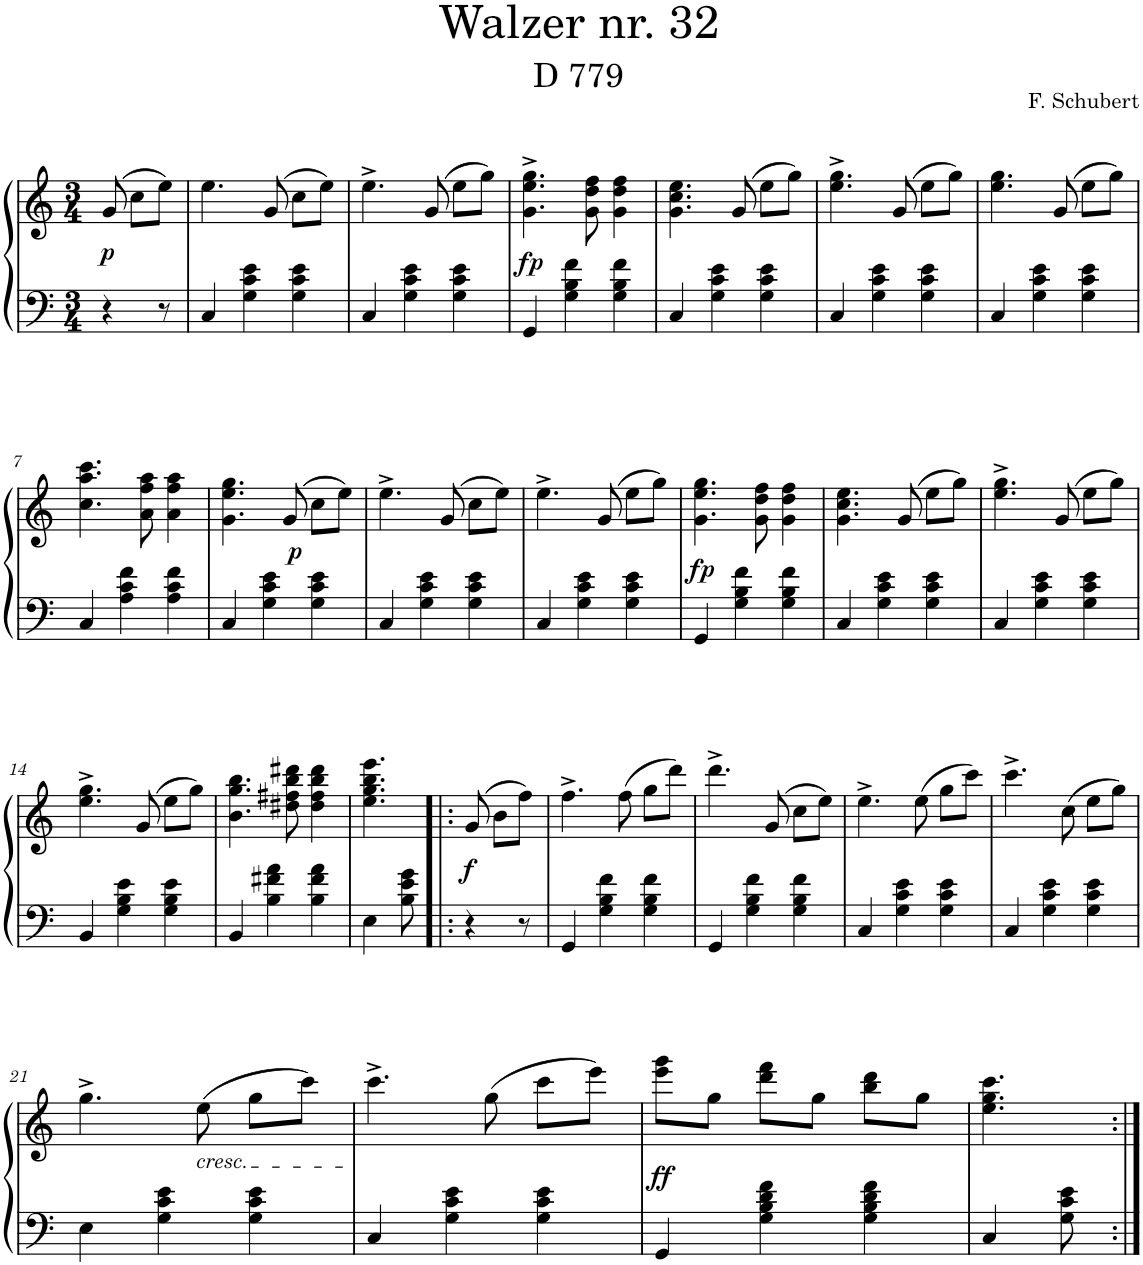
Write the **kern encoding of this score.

**kern	**kern	**dynam
*part1	*part1	*part1
*staff2	*staff1	*staff1/2
*I"Piano	*	*
*I'Pno.	*	*
*clefF4	*clefG2	*
*k[]	*k[]	*
*M3/4	*M3/4	*
=	=	=
!	!	!LO:DY:b
4r	(8g/	p
.	8cc\L	.
8r	8ee\J)	.
=1	=1	=1
4C/	4.ee\	.
4G\ 4c\ 4e\	.	.
.	(8g/	.
4G\ 4c\ 4e\	8cc\L	.
.	8ee\J)	.
=2	=2	=2
4C/	4.ee^\	.
4G\ 4c\ 4e\	.	.
.	(8g/	.
4G\ 4c\ 4e\	8ee\L	.
.	8gg\J)	.
=3	=3	=3
!	!	!LO:DY:b
4GG/	4.g\^ 4.ee\^ 4.gg\^	fp
4G\ 4B\ 4f\	.	.
.	8g\ 8dd\ 8ff\	.
4G\ 4B\ 4f\	4g\ 4dd\ 4ff\	.
=4	=4	=4
4C/	4.g\ 4.cc\ 4.ee\	.
4G\ 4c\ 4e\	.	.
.	(8g/	.
4G\ 4c\ 4e\	8ee\L	.
.	8gg\J)	.
=5	=5	=5
4C/	4.ee\^ 4.gg\^	.
4G\ 4c\ 4e\	.	.
.	(8g/	.
4G\ 4c\ 4e\	8ee\L	.
.	8gg\J)	.
=6	=6	=6
4C/	4.ee\ 4.gg\	.
4G\ 4c\ 4e\	.	.
.	(8g/	.
4G\ 4c\ 4e\	8ee\L	.
.	8gg\J)	.
!!LO:LB:g=z
=7	=7	=7
4C/	4.cc\ 4.aa\ 4.ccc\	.
4A\ 4c\ 4f\	.	.
.	8a\ 8ff\ 8aa\	.
4A\ 4c\ 4f\	4a\ 4ff\ 4aa\	.
=8	=8	=8
4C/	4.g\ 4.ee\ 4.gg\	.
4G\ 4c\ 4e\	.	.
!	!	!LO:DY:b
.	(8g/	p
4G\ 4c\ 4e\	8cc\L	.
.	8ee\J)	.
=9	=9	=9
4C/	4.ee^\	.
4G\ 4c\ 4e\	.	.
.	(8g/	.
4G\ 4c\ 4e\	8cc\L	.
.	8ee\J)	.
=10	=10	=10
4C/	4.ee^\	.
4G\ 4c\ 4e\	.	.
.	(8g/	.
4G\ 4c\ 4e\	8ee\L	.
.	8gg\J)	.
=11	=11	=11
!	!	!LO:DY:b
4GG/	4.g\ 4.ee\ 4.gg\	fp
4G\ 4B\ 4f\	.	.
.	8g\ 8dd\ 8ff\	.
4G\ 4B\ 4f\	4g\ 4dd\ 4ff\	.
=12	=12	=12
4C/	4.g\ 4.cc\ 4.ee\	.
4G\ 4c\ 4e\	.	.
.	(8g/	.
4G\ 4c\ 4e\	8ee\L	.
.	8gg\J)	.
=13	=13	=13
4C/	4.ee\^ 4.gg\^	.
4G\ 4c\ 4e\	.	.
.	(8g/	.
4G\ 4c\ 4e\	8ee\L	.
.	8gg\J)	.
!!LO:LB:g=z
=14	=14	=14
4BB/	4.ee\^ 4.gg\^	.
4G\ 4B\ 4e\	.	.
.	(8g/	.
4G\ 4B\ 4e\	8ee\L	.
.	8gg\J)	.
=15	=15	=15
4BB/	4.b\ 4.gg\ 4.bb\	.
4B\ 4f#X\ 4a\	.	.
.	8dd#X\ 8ff#X\ 8bb\ 8ddd#X\	.
4B\ 4f#\ 4a\	4dd#\ 4ff#\ 4bb\ 4ddd#\	.
=16	=16	=16
4E\	4.ee\ 4.gg\ 4.bb\ 4.eee\	.
8B\ 8e\ 8g\	.	.
=16X1!|:	=16X1!|:	=16X1!|:
!	!	!LO:DY:b
4r	(8g/	f
.	8b\L	.
8r	8ff\J)	.
=17	=17	=17
4GG/	4.ff^\	.
4G\ 4B\ 4f\	.	.
.	(8ff\	.
4G\ 4B\ 4f\	8gg\L	.
.	8ddd\J)	.
=18	=18	=18
4GG/	4.ddd^\	.
4G\ 4B\ 4f\	.	.
.	(8g/	.
4G\ 4B\ 4f\	8cc\L	.
.	8ee\J)	.
=19	=19	=19
4C/	4.ee^\	.
4G\ 4c\ 4e\	.	.
.	(8ee\	.
4G\ 4c\ 4e\	8gg\L	.
.	8ccc\J)	.
=20	=20	=20
4C/	4.ccc^\	.
4G\ 4c\ 4e\	.	.
.	(8cc\	.
4G\ 4c\ 4e\	8ee\L	.
.	8gg\J)	.
!!LO:LB:g=z
=21	=21	=21
4E\	4.gg^\	.
4G\ 4c\ 4e\	.	.
!	!LO:TX:b:i:t=cresc.	!
.	(8ee\	.
4G\ 4c\ 4e\	8gg\L	.
.	8ccc\J)	.
=22	=22	=22
4C/	4.ccc^\	.
4G\ 4c\ 4e\	.	.
.	(8gg\	.
4G\ 4c\ 4e\	8ccc\L	.
.	8eee\J)	.
=23	=23	=23
!	!	!LO:DY:b
4GG/	8eee\ 8ggg\L	ff
.	8gg\J	.
4G\ 4B\ 4d\ 4f\	8ddd\ 8fff\L	.
.	8gg\J	.
4G\ 4B\ 4d\ 4f\	8bb\ 8ddd\L	.
.	8gg\J	.
=24	=24	=24
4C/	4.ee\ 4.gg\ 4.ccc\	.
8G\ 8c\ 8e\	.	.
=:|!	=:|!	=:|!
*-	*-	*-
